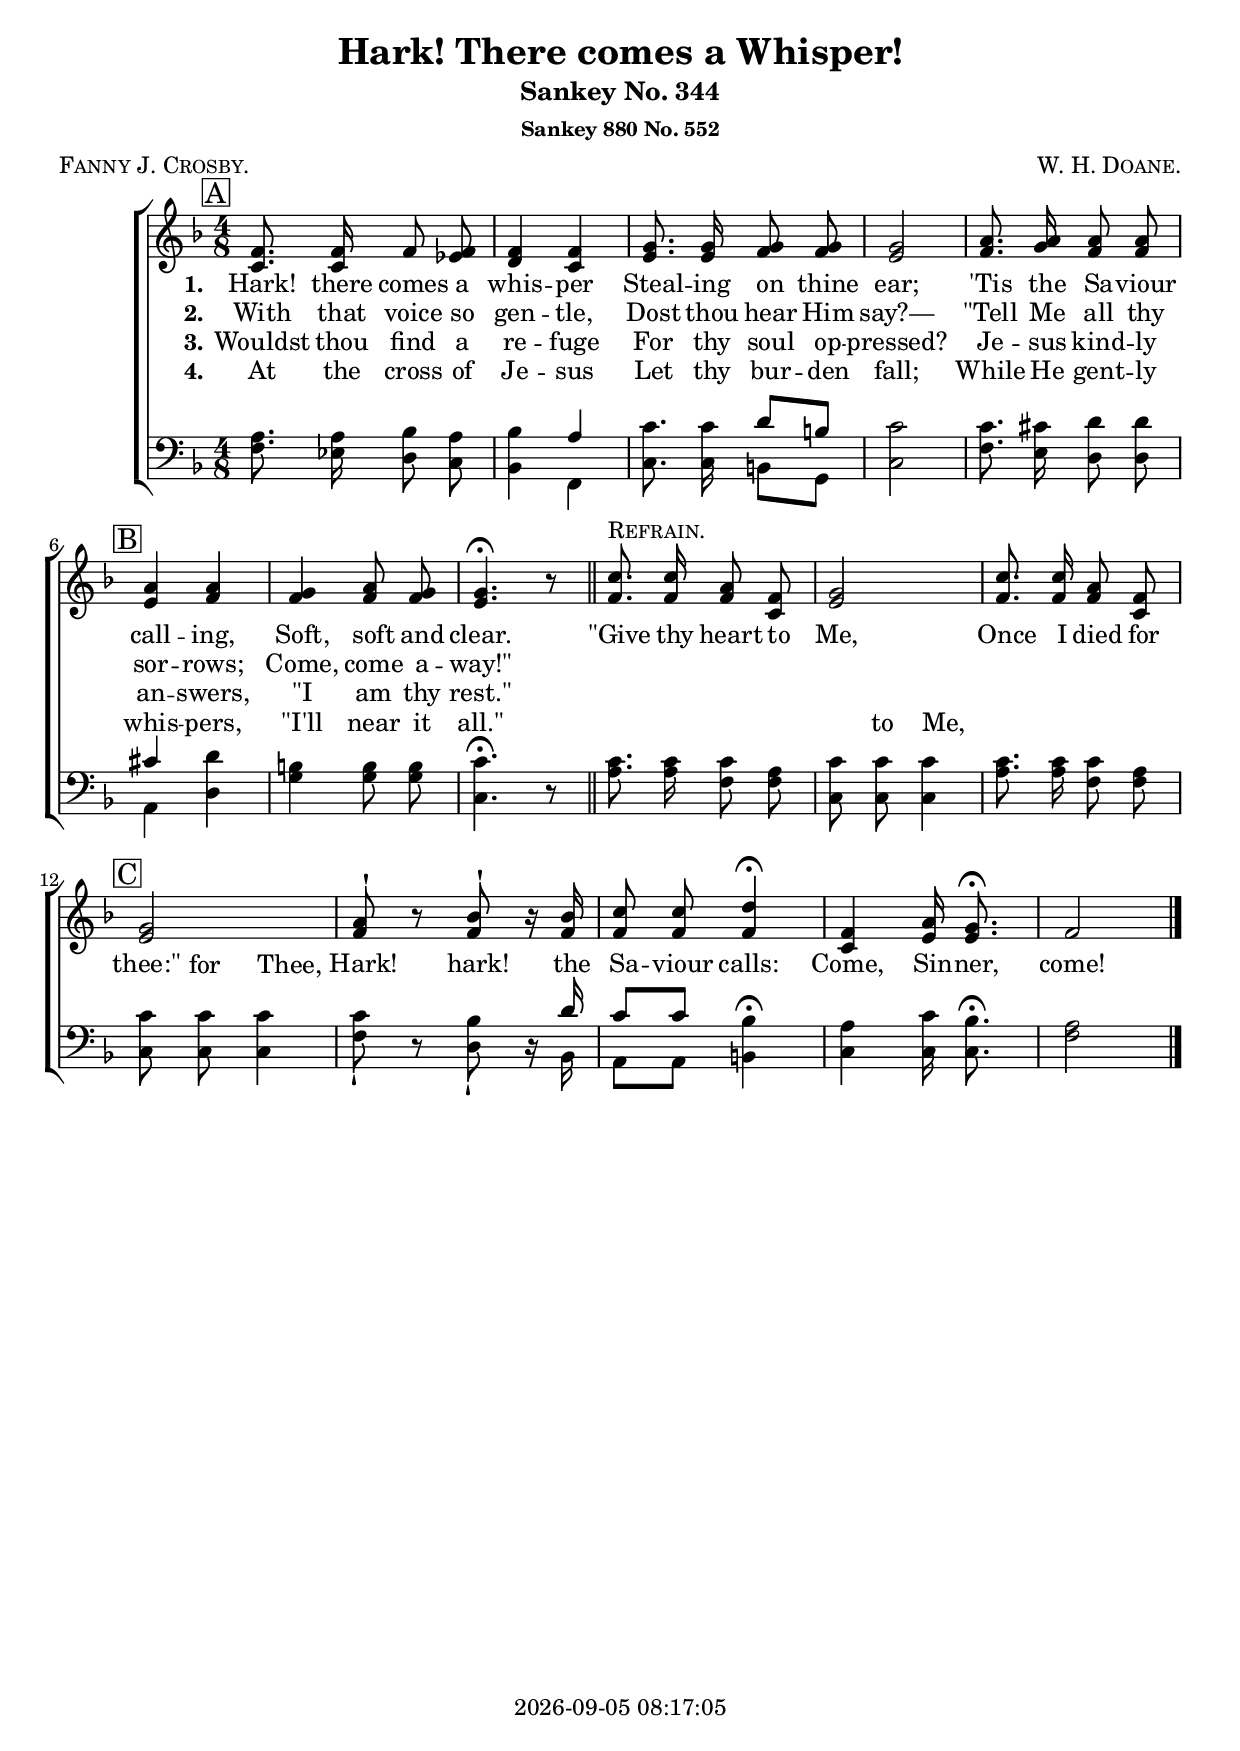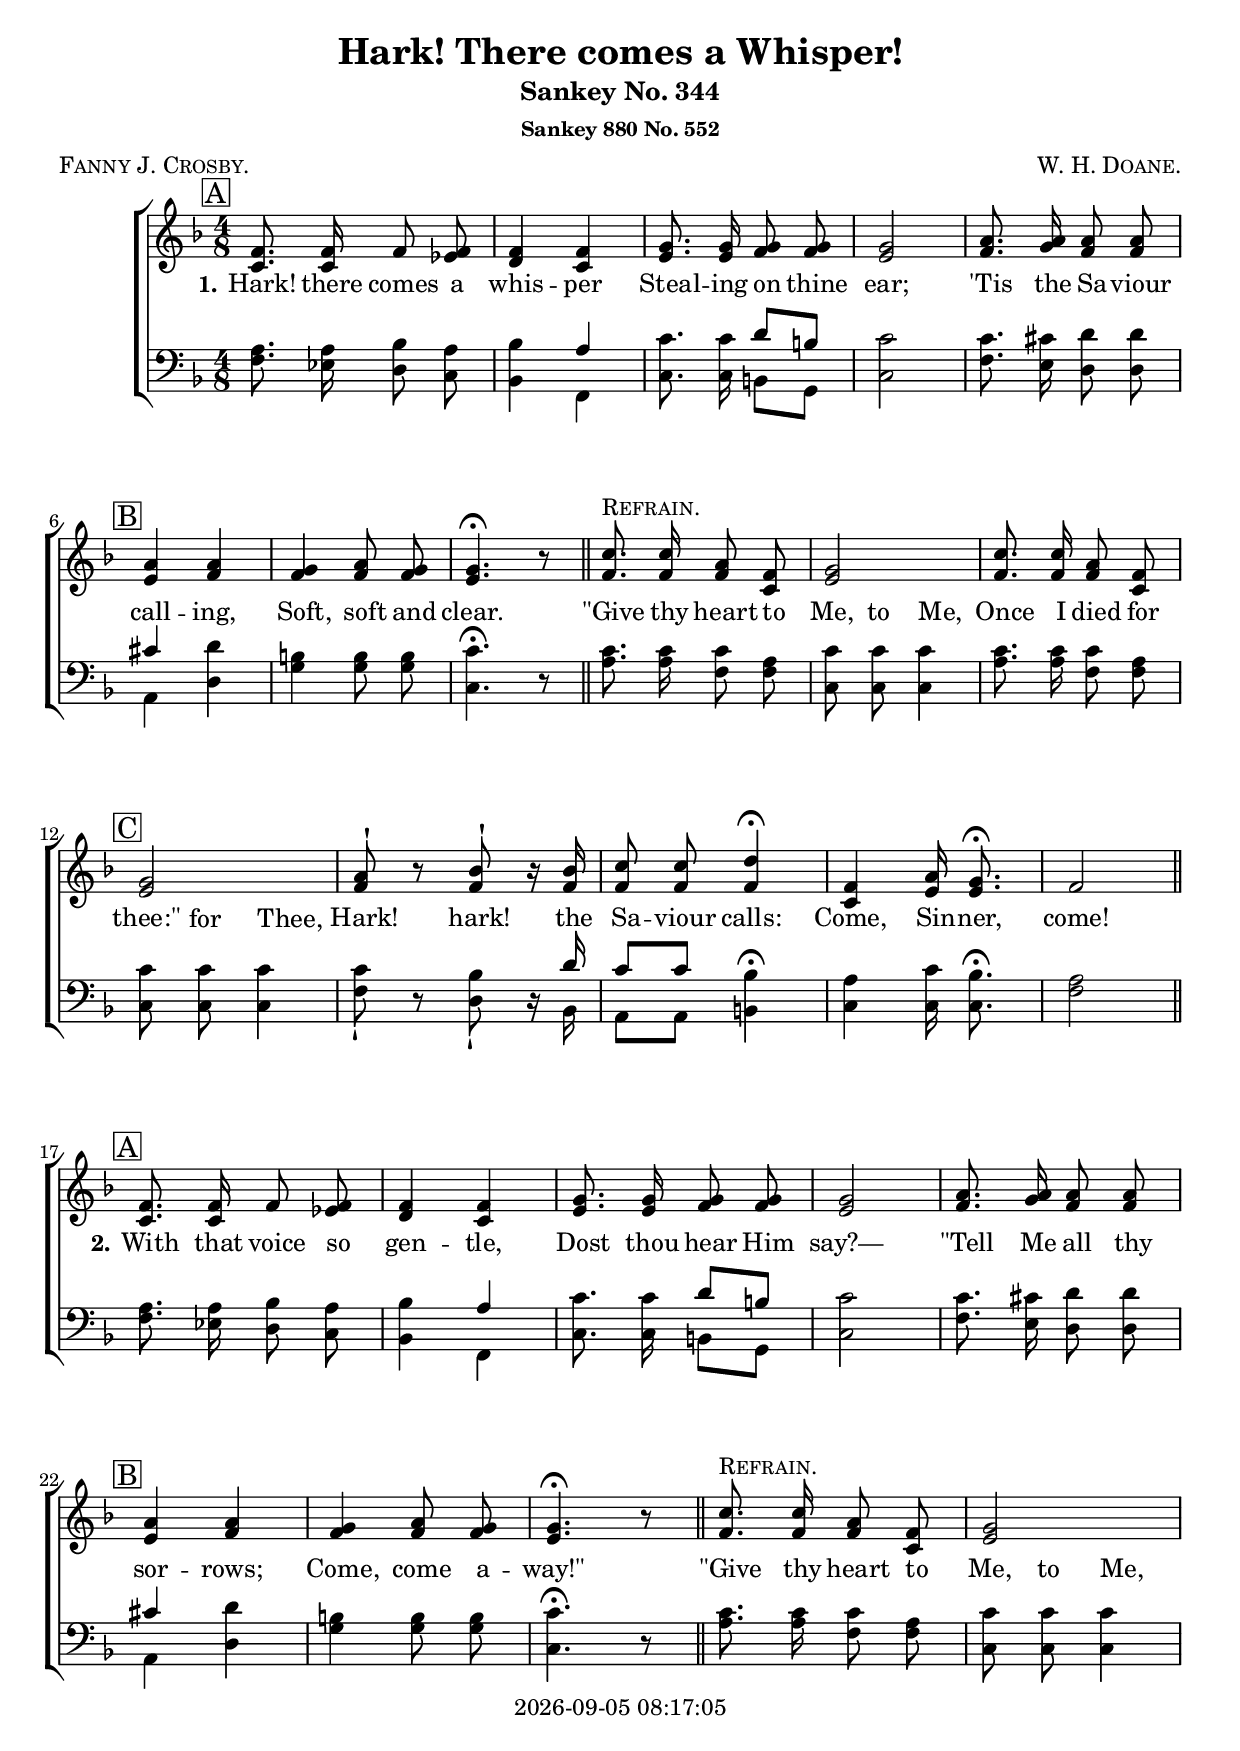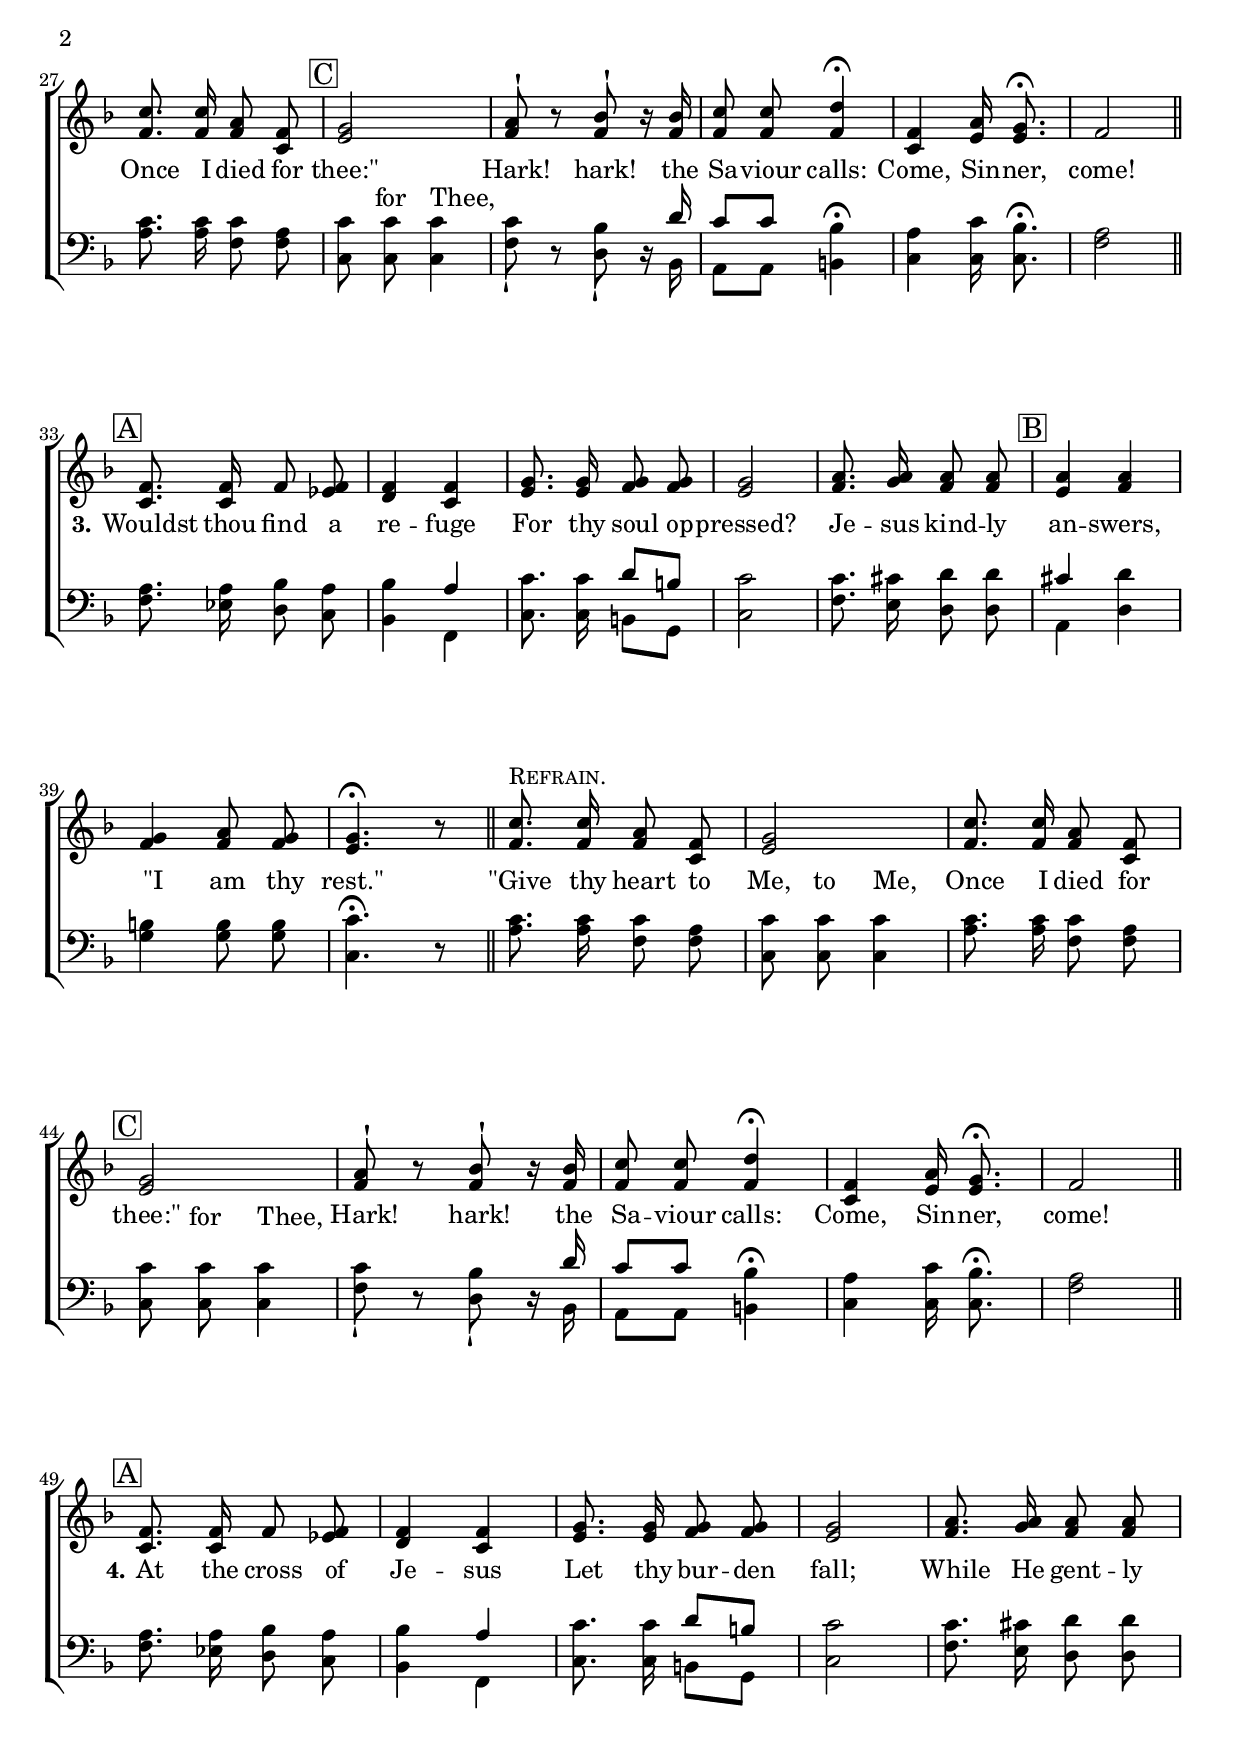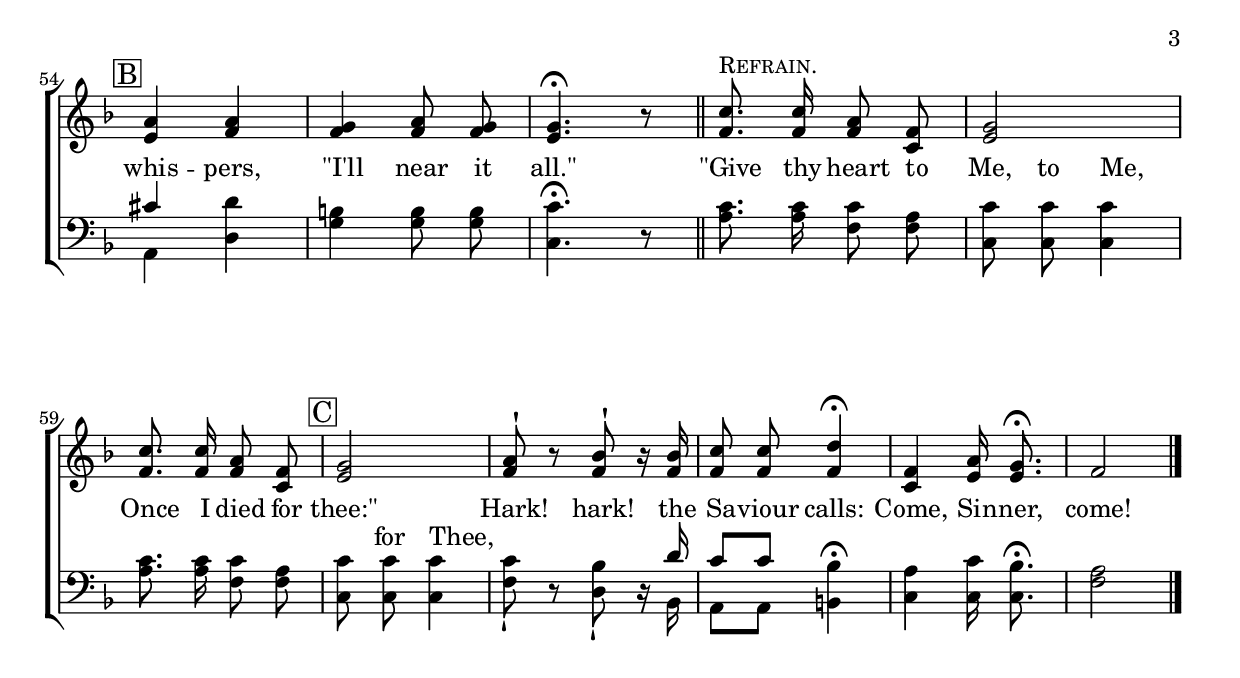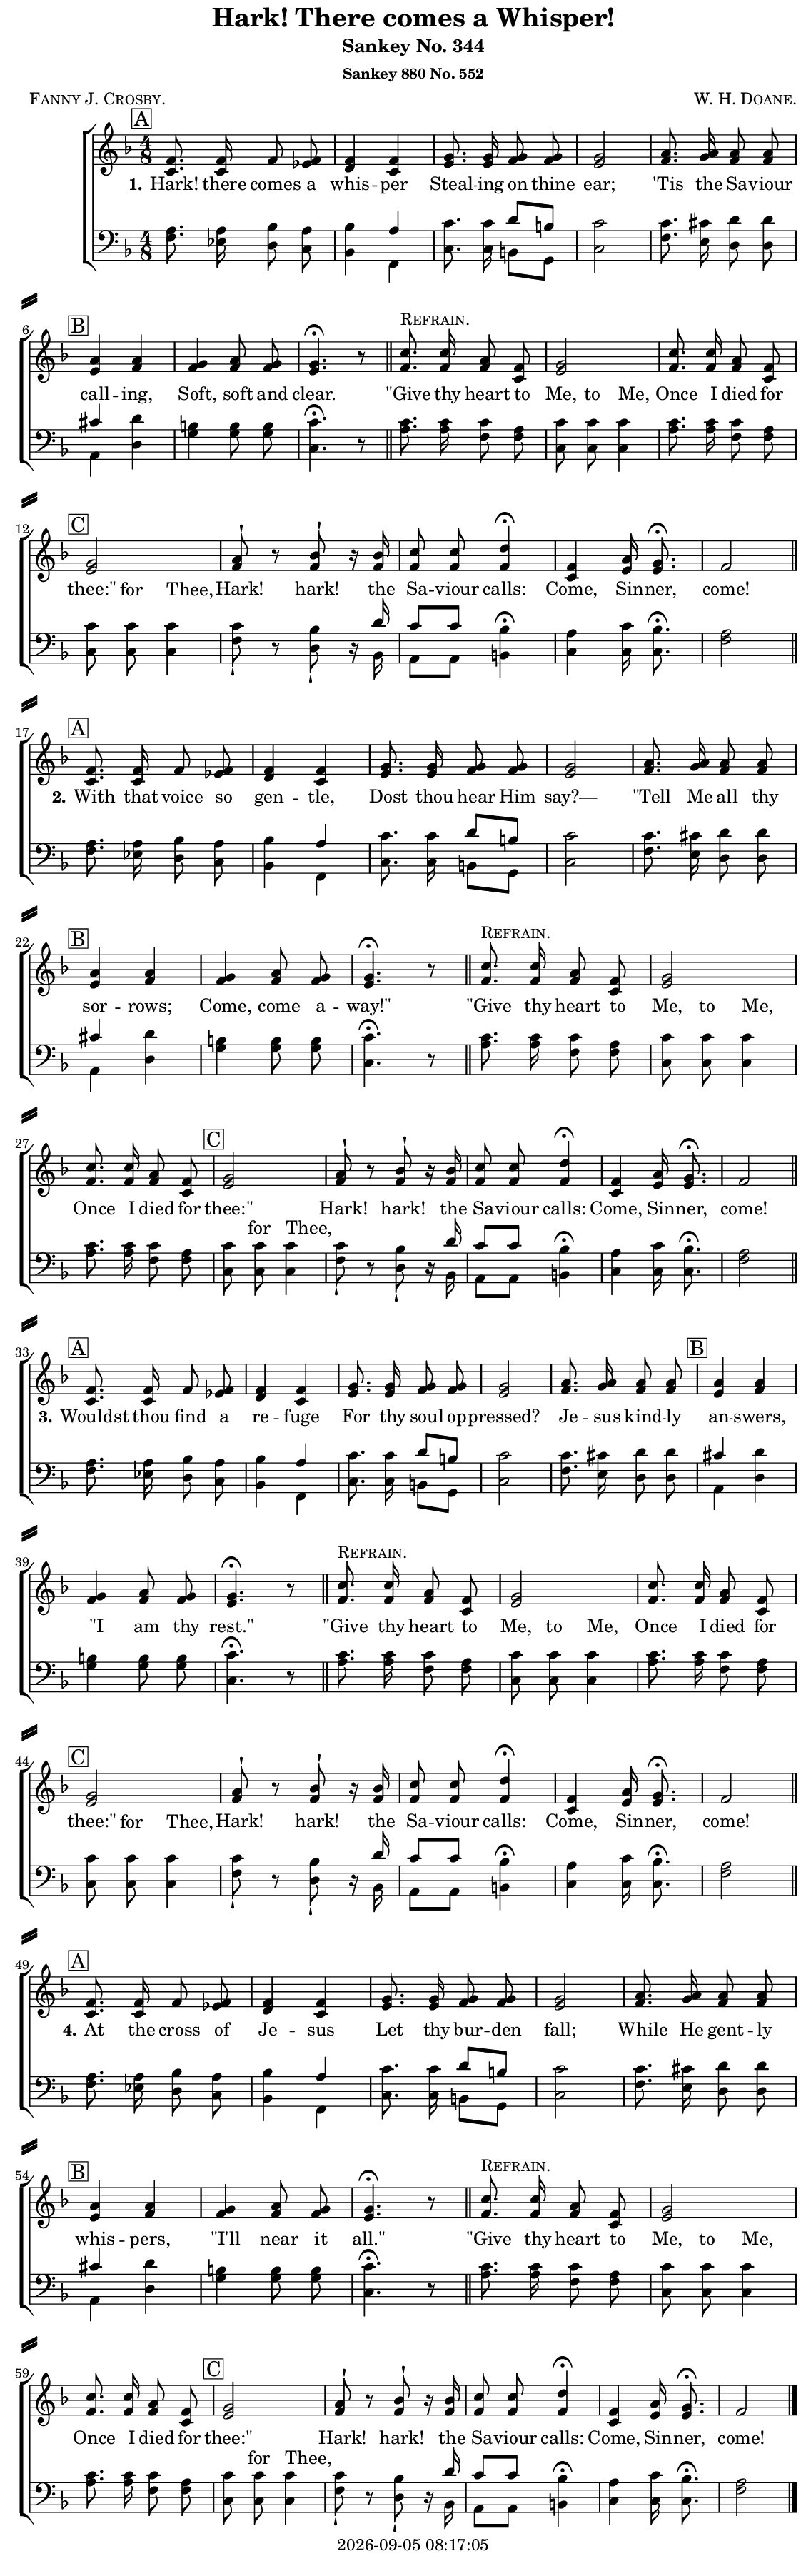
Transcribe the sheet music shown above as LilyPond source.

\version "2.22.1"

\include "articulate.ly"

today = #(strftime "%Y-%m-%d %H:%M:%S" (localtime (current-time)))

\header {
% centered at top
%  dedication  = "dedication"
  title       = "Hark! There comes a Whisper!"
  subtitle    = "Sankey No. 344"
  subsubtitle = "Sankey 880 No. 552"
%  instrument  = "instrument"
  
% arrangement of following lines:
%
%  poet    composer
%  meter   arranger
%  piece       opus

  composer    = \markup\smallCaps "W. H. Doane."
%  arranger    = "arranger"
%  opus        = "opus"

  poet        = \markup\smallCaps "Fanny J. Crosby."
%  meter       = \markup\smallCaps "meter"
%  piece       = \markup\smallCaps "piece"

% centered at bottom
% tagline     = "tagline" % default lilypond version
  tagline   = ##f
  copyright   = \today
}

% #(set-global-staff-size 16)

global = {
  \key f \major
  \time 4/8
}

RehearsalTrack = {
% \set Score.currentBarNumber = #5
  \mark \markup { \box "A" } s2*5
  \mark \markup { \box "B" } s2*6
  \mark \markup { \box "C" } s2*5
}

TempoTrack = {
  \set Score.tempoHideNote = ##t
  \tempo 4=120
  s2*7
  \tempo 4=69 s4. \tempo 4=120 s8
  s2*5
  s4 \tempo 4=60 s4 \tempo 4=120
  s4 s16 \tempo 4=60 s8. \tempo 4=120
  s2
}

nl = { \bar "||" \break }

soprano = \relative {
  \autoBeamOff
  f'8. 16 8 8
  f4 4
  g8. 16 8 8
  g2
  a8. 16 8 8
  a4 4 % B
  g4 a8 g
  g4.\fermata r8 \bar "||"
  c8.^\markup\smallCaps Refrain. 16 a8 f
  g2
  c8. 16 a8 f
  g2 % C
  a8^! r bes^! r16 bes
  c8 8 d4\fermata
  f,4 a16 g8.\fermata
  f2
}

alto = \relative {
  \autoBeamOff
  c'8. 16 f8 ees
  d4 c
  e8. 16 f8 8
  e2
  f8. g16 f8 8
  e4 f % B
  f4 8 8
  e4.\fermata r8
  f8. 16 8 c
  e2
  f8. 16 8 c
  e2 % C
  f8^! r f^! r16 f
  f8 8 4\fermata
  c4 e16 8.\fermata
  f2
}

tenor = \relative {
  \autoBeamOff
  a8. 16 bes8 a
  bes4 a
  c8. 16 d8 b
  c2
  c8. cis16 d8 8
  cis4 d % B
  b4 8 8
  c4.\fermata r8
  c8. 16 8 a
  c8 8 4
  c8. 16 8 a
  c8 8 4 % C
  c8_! r bes_! r16 d
  c8 8 bes4\fermata
  a4 c16 bes8.\fermata
  a2
}

bass = \relative {
  \autoBeamOff
  f8. ees16 d8 c
  bes4 f
  c'8. 16 b8 g
  c2
  f8. e16 d8 8
  a4 d % B
  g4 8 8
  c,4.\fermata r8
  a'8. 16 f8 8
  c8 8 4
  a'8. 16 f8 8
  c8 8 4 % C
  f8_! r d_! r16 bes
  a8 8 b4\fermata
  c4 16 8.\fermata
  f2
}

nom  = {   \set ignoreMelismata = ##t }
yesm = { \unset ignoreMelismata       }

chorus = \lyricmode {
  "\"Give" thy heart to Me,
  Once I died for "thee:\""
  Hark! hark! the Sa -- viour calls:
  Come, Sin -- ner, come!
}

chorusMen = \lyricmode {
  _ _ _ _ _ _
  _ _ _ _ _
  _ _ _ _ _ _
  _ _ _ _
  _ _ _ _ _ to Me,
  _ _ _ _ _ for Thee,
  _ _ _ _ _ _
  _ _ _ _
}

verses = 4

wordsOne = \lyricmode {
  \set stanza = "1."
  Hark! there comes a whis -- per
  Steal -- ing on thine ear;
  'Tis the Sa -- viour call -- ing,
  Soft, soft and clear.
}
  
wordsTwo = \lyricmode {
  \set stanza = "2."
  With that voice so gen -- tle,
  Dost thou hear Him say?—
  "\"Tell" Me all thy sor -- rows;
  Come, come a -- "way!\""
}
  
wordsThree = \lyricmode {
  \set stanza = "3."
  Wouldst thou find a re -- fuge
  For thy soul op -- pressed?
  Je -- sus kind -- ly an -- swers,
  "\"I" am thy "rest.\""
}
  
wordsFour = \lyricmode {
  \set stanza = "4."
  At the cross of Je -- sus
  Let thy bur -- den fall;
  While He gent -- ly whis -- pers, "\"I'll" near it "all.\""
}
  
wordsMidiWomen = \lyricmode {
  \set stanza = "1."
  "Hark! " "there " "comes " "a " whis "per "
  "\nSteal" "ing " "on " "thine " "ear; "
  "\n'Tis " "the " Sa "viour " call "ing, "
  "\nSoft, " "soft " "and " "clear. "
  "\n\"Give " "thy " "heart " "to " "Me, "
  "\nOnce " "I " "died " "for " "thee:\" "
  "\nHark! " "hark! " "the " Sa "viour " "calls: "
  "\nCome, " Sin "ner, " "come! "

  \set stanza = "2."
  "\nWith " "that " "voice " "so " gen "tle, "
  "\nDost " "thou " "hear " "Him " "say?— "
  "\n\"Tell " "Me " "all " "thy " sor "rows; "
  "\nCome, " "come " a "way!\" "
  "\n\"Give " "thy " "heart " "to " "Me, "
  "\nOnce " "I " "died " "for " "thee:\" "
  "\nHark! " "hark! " "the " Sa "viour " "calls: "
  "\nCome, " Sin "ner, " "come! "

  \set stanza = "3."
  "\nWouldst " "thou " "find " "a " re "fuge "
  "\nFor " "thy " "soul " op "pressed? "
  "\nJe" "sus " kind "ly " an "swers, "
  "\n\"I " "am " "thy " "rest.\" "
  "\n\"Give " "thy " "heart " "to " "Me, "
  "\nOnce " "I " "died " "for " "thee:\" "
  "\nHark! " "hark! " "the " Sa "viour " "calls: "
  "\nCome, " Sin "ner, " "come! "

  \set stanza = "4."
  "\nAt " "the " "cross " "of " Je "sus "
  "\nLet " "thy " bur "den " "fall; "
  "\nWhile " "He " gent "ly " whis "pers, " "\"I'll " "near " "it " "all.\" "
  "\n\"Give " "thy " "heart " "to " "Me, "
  "\nOnce " "I " "died " "for " "thee:\" "
  "\nHark! " "hark! " "the " Sa "viour " "calls: "
  "\nCome, " Sin "ner, " "come! "
}

wordsMidiMen = \lyricmode {
  \set stanza = "1."
  "Hark! " "there " "comes " "a " whis "per "
  "\nSteal" "ing " "on " "thine " "ear; "
  "\n'Tis " "the " Sa "viour " call "ing, "
  "\nSoft, " "soft " "and " "clear. "
  "\n\"Give " "thy " "heart " "to " "Me, " "to " "Me, "
  "\nOnce " "I " "died " "for " "Thee, " "for " "thee:\" "
  "\nHark! " "hark! " "the " Sa "viour " "calls: "
  "\nCome, " Sin "ner, " "come! "

  \set stanza = "2."
  "\nWith " "that " "voice " "so " gen "tle, "
  "\nDost " "thou " "hear " "Him " "say?— "
  "\n\"Tell " "Me " "all " "thy " sor "rows; "
  "\nCome, " "come " a "way!\" "
  "\n\"Give " "thy " "heart " "to " "Me, " "to " "Me, "
  "\nOnce " "I " "died " "for " "Thee, " "for " "thee:\" "
  "\nHark! " "hark! " "the " Sa "viour " "calls: "
  "\nCome, " Sin "ner, " "come! "

  \set stanza = "3."
  "\nWouldst " "thou " "find " "a " re "fuge "
  "\nFor " "thy " "soul " op "pressed? "
  "\nJe" "sus " kind "ly " an "swers, "
  "\n\"I " "am " "thy " "rest.\" "
  "\n\"Give " "thy " "heart " "to " "Me, " "to " "Me, "
  "\nOnce " "I " "died " "for " "Thee, " "for " "thee:\" "
  "\nHark! " "hark! " "the " Sa "viour " "calls: "
  "\nCome, " Sin "ner, " "come! "

  \set stanza = "4."
  "\nAt " "the " "cross " "of " Je "sus "
  "\nLet " "thy " bur "den " "fall; "
  "\nWhile " "He " gent "ly " whis "pers, " "\"I'll " "near " "it " "all.\" "
  "\n\"Give " "thy " "heart " "to " "Me, " "to " "Me, "
  "\nOnce " "I " "died " "for " "Thee, " "for " "thee:\" "
  "\nHark! " "hark! " "the " Sa "viour " "calls: "
  "\nCome, " Sin "ner, " "come! "
}

\book {
  \bookOutputSuffix "midi-women"
  \score {
%    \articulate
        \new ChoirStaff <<
                                % Soprano staff
          \new Staff = soprano
          <<
            \new Voice { \repeat unfold \verses \TempoTrack     }
            \new Voice { \global \repeat unfold \verses \soprano \bar "|." }
            \addlyrics \wordsMidiWomen
          >>
                                % Alto staff
          \new Staff = alto
          <<
            \new Voice { \global \repeat unfold \verses { \alto \nl } \bar "|." }
          >>
                                % Tenor staff
          \new Staff = tenor
          <<
            \clef "treble_8"
            \new Voice { \global \repeat unfold \verses \tenor }
          >>
                                % Bass staff
          \new Staff = bass
          <<
            \clef "bass"
            \new Voice { \global \repeat unfold \verses \bass }
          >>
        >>
    \midi {}
  }
}

\book {
  \bookOutputSuffix "midi-men"
  \score {
%    \articulate
        \new ChoirStaff <<
                                % Soprano staff
          \new Staff = soprano
          <<
            \new Voice { \repeat unfold \verses \TempoTrack     }
            \new Voice { \global \repeat unfold \verses \soprano \bar "|." }
          >>
                                % Alto staff
          \new Staff = alto
          <<
            \new Voice { \global \repeat unfold \verses { \alto \nl } \bar "|." }
          >>
                                % Tenor staff
          \new Staff = tenor
          <<
            \clef "treble_8"
            \new Voice { \global \repeat unfold \verses \tenor }
            \addlyrics \wordsMidiMen
          >>
                                % Bass staff
          \new Staff = bass
          <<
            \clef "bass"
            \new Voice { \global \repeat unfold \verses \bass }
          >>
        >>
    \midi {}
  }
}

\book {
  \bookOutputSuffix "repeat"
  \score {
        \new ChoirStaff <<
                                  % Joint soprano/alto staff
          \new Staff \with { printPartCombineTexts = ##f }
          <<
            \new Voice \RehearsalTrack
            \new Voice \TempoTrack
            \new NullVoice = "aligner" \soprano
            \new Voice = "women" \partCombine { \global \soprano \bar "|." } { \global \alto }
            \new Lyrics \lyricsto "aligner" { \wordsOne \chorus }
            \new Lyrics \lyricsto "aligner"   \wordsTwo
            \new Lyrics \lyricsto "aligner"   \wordsThree
            \new Lyrics \lyricsto "aligner"   \wordsFour
          >>
                                  % Joint tenor/bass staff
          \new Staff = men \with { printPartCombineTexts = ##f }
          <<
            \clef "bass"
            \new Voice = "men" \partCombine { \global \tenor } { \global \bass }
            \new NullVoice = alignerT \tenor
            \new Lyrics \with {alignAboveContext = men} \lyricsto alignerT \chorusMen
          >>
        >>
    \layout {
      indent = 1.5\cm
      \pointAndClickOff
      \context {
        \Staff \RemoveAllEmptyStaves
      }
    }
  }
}

\book {
  \bookOutputSuffix "single"
  \score {
        \new ChoirStaff <<
                                  % Joint soprano/alto staff
          \new Staff \with { printPartCombineTexts = ##f }
          <<
            \new Voice { \repeat unfold \verses \RehearsalTrack }
            \new Voice { \repeat unfold \verses \TempoTrack }
            \new NullVoice = "aligner" { \repeat unfold \verses \soprano }
            \new Voice = "women" \partCombine { \global \repeat unfold \verses \soprano \bar "|." }
                                               { \global \repeat unfold \verses { \alto \nl } \bar "|." }
            \new Lyrics \lyricsto "aligner" { \wordsOne   \chorus
                                              \wordsTwo   \chorus
                                              \wordsThree \chorus
                                              \wordsFour  \chorus
                                            }
          >>
                                  % Joint tenor/bass staff
          \new Staff = men\with { printPartCombineTexts = ##f }
          <<
            \clef "bass"
            \new Voice \partCombine { \global \repeat unfold \verses \tenor }
                                            { \global \repeat unfold \verses \bass }
            \new NullVoice = alignerT { \repeat unfold \verses \tenor}
            \new Lyrics \with {alignAboveContext = men} \lyricsto alignerT {\repeat unfold \verses \chorusMen}
          >>
        >>
    \layout {
      indent = 1.5\cm
      \pointAndClickOff
      \context {
        \Staff \RemoveAllEmptyStaves
      }
    }
  }
}

\book {
  \bookOutputSuffix "singlepage"
  \paper {
    top-margin = 0
    left-margin = 7
    right-margin = 1
    paper-width = 190\mm
    page-breaking = #ly:one-page-breaking
    system-system-spacing.basic-distance = #15
    system-separator-markup = \slashSeparator
  }
  \score {
        \new ChoirStaff <<
                                  % Joint soprano/alto staff
          \new Staff \with { printPartCombineTexts = ##f }
          <<
            \new Voice { \repeat unfold \verses \RehearsalTrack }
            \new Voice { \repeat unfold \verses \TempoTrack }
            \new NullVoice = "aligner" { \repeat unfold \verses \soprano }
            \new Voice = "women" \partCombine { \global \repeat unfold \verses \soprano \bar "|." }
                                               { \global \repeat unfold \verses { \alto \nl } \bar "|." }
            \new Lyrics \lyricsto "aligner" { \wordsOne   \chorus
                                              \wordsTwo   \chorus
                                              \wordsThree \chorus
                                              \wordsFour  \chorus
                                            }
          >>
                                  % Joint tenor/bass staff
          \new Staff = men \with { printPartCombineTexts = ##f }
          <<
            \clef "bass"
            \new Voice \partCombine { \global \repeat unfold \verses \tenor }
                                            { \global \repeat unfold \verses \bass }
            \new NullVoice = alignerT { \repeat unfold \verses \tenor}
            \new Lyrics \with {alignAboveContext = men} \lyricsto alignerT {\repeat unfold \verses \chorusMen}
          >>
        >>
    \layout {
      indent = 1.5\cm
      \pointAndClickOff
      \context {
        \Staff \RemoveAllEmptyStaves
      }
    }
  }
}
